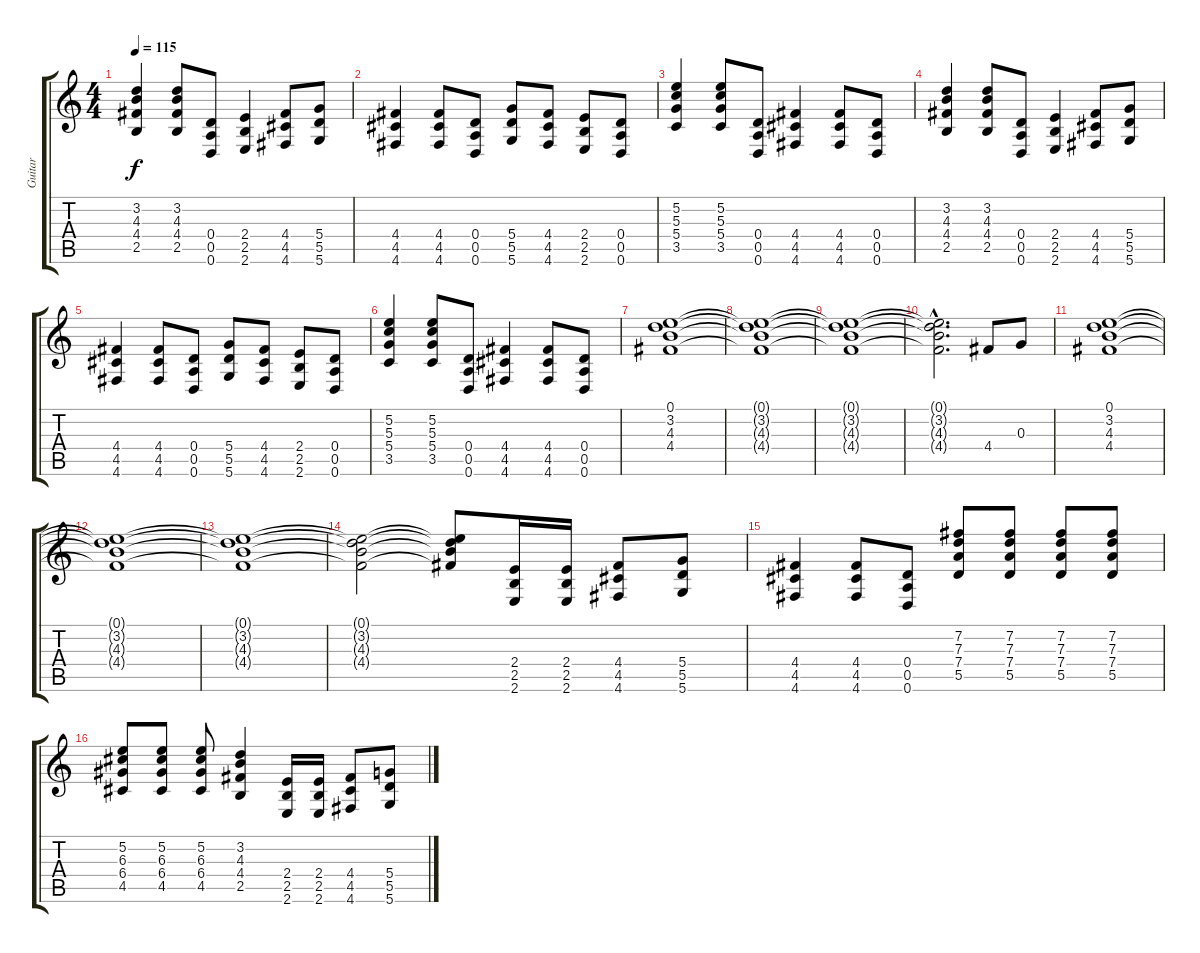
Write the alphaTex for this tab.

\track ("Guitar" "Guitar") {instrument distortionguitar}
\staff {score tabs}
\tuning (E4 B3 G3 D3 A2 D2) {hide}
\ts (4 4)
\tempo 115
\clef g2
\ks c
(3.2 4.3 4.4 2.5).4{dy f instrument distortionguitar} (3.2 4.3 4.4 2.5).8 (0.4 0.5 0.6).8 (2.4 2.5 2.6).4 (4.4 4.5 4.6).8 (5.4 5.5 5.6).8 |
(4.4 4.5 4.6).4 (4.4 4.5 4.6).8 (0.4 0.5 0.6).8 (5.4 5.5 5.6).8 (4.4 4.5 4.6).8 (2.4 2.5 2.6).8 (0.4 0.5 0.6).8 |
(5.2 5.3 5.4 3.5).4 (5.2 5.3 5.4 3.5).8 (0.4 0.5 0.6).8 (4.4 4.5 4.6).4 (4.4 4.5 4.6).8 (0.4 0.5 0.6).8 |
(3.2 4.3 4.4 2.5).4 (3.2 4.3 4.4 2.5).8 (0.4 0.5 0.6).8 (2.4 2.5 2.6).4 (4.4 4.5 4.6).8 (5.4 5.5 5.6).8 |
(4.4 4.5 4.6).4 (4.4 4.5 4.6).8 (0.4 0.5 0.6).8 (5.4 5.5 5.6).8 (4.4 4.5 4.6).8 (2.4 2.5 2.6).8 (0.4 0.5 0.6).8 |
(5.2 5.3 5.4 3.5).4 (5.2 5.3 5.4 3.5).8 (0.4 0.5 0.6).8 (4.4 4.5 4.6).4 (4.4 4.5 4.6).8 (0.4 0.5 0.6).8 |
(0.1 3.2 4.3 4.4).1{volume 2 instrument distortionguitar} |
(0.1{t} 3.2{t} 4.3{t} 4.4{t}).1 |
(0.1{t} 3.2{t} 4.3{t} 4.4{t}).1 |
(0.1{hac t} 3.2{hac t} 4.3{hac t} 4.4{hac t}).2{d} 4.4.8{volume 13} 0.3.8 |
(0.1 3.2 4.3 4.4).1{volume 2} |
(0.1{t} 3.2{t} 4.3{t} 4.4{t}).1 |
(0.1{t} 3.2{t} 4.3{t} 4.4{t}).1 |
(0.1{t} 3.2{t} 4.3{t} 4.4{t}).2 (0.1{t} 3.2{t} 4.3{t} 4.4{t}).8 (2.4 2.5 2.6).16{volume 13} (2.4 2.5 2.6).16 (4.4 4.5 4.6).8 (5.4 5.5 5.6).8 |
(4.4 4.5 4.6).4 (4.4 4.5 4.6).8 (0.4 0.5 0.6).8 (7.2 7.3 7.4 5.5).8 (7.2 7.3 7.4 5.5).8 (7.2 7.3 7.4 5.5).8 (7.2 7.3 7.4 5.5).8 |
(5.2 6.3 6.4 4.5).8 (5.2 6.3 6.4 4.5).8 (5.2 6.3 6.4 4.5).8 (3.2 4.3 4.4 2.5).4 (2.4 2.5 2.6).16 (2.4 2.5 2.6).16 (4.4 4.5 4.6).8 (5.4 5.5 5.6).8
